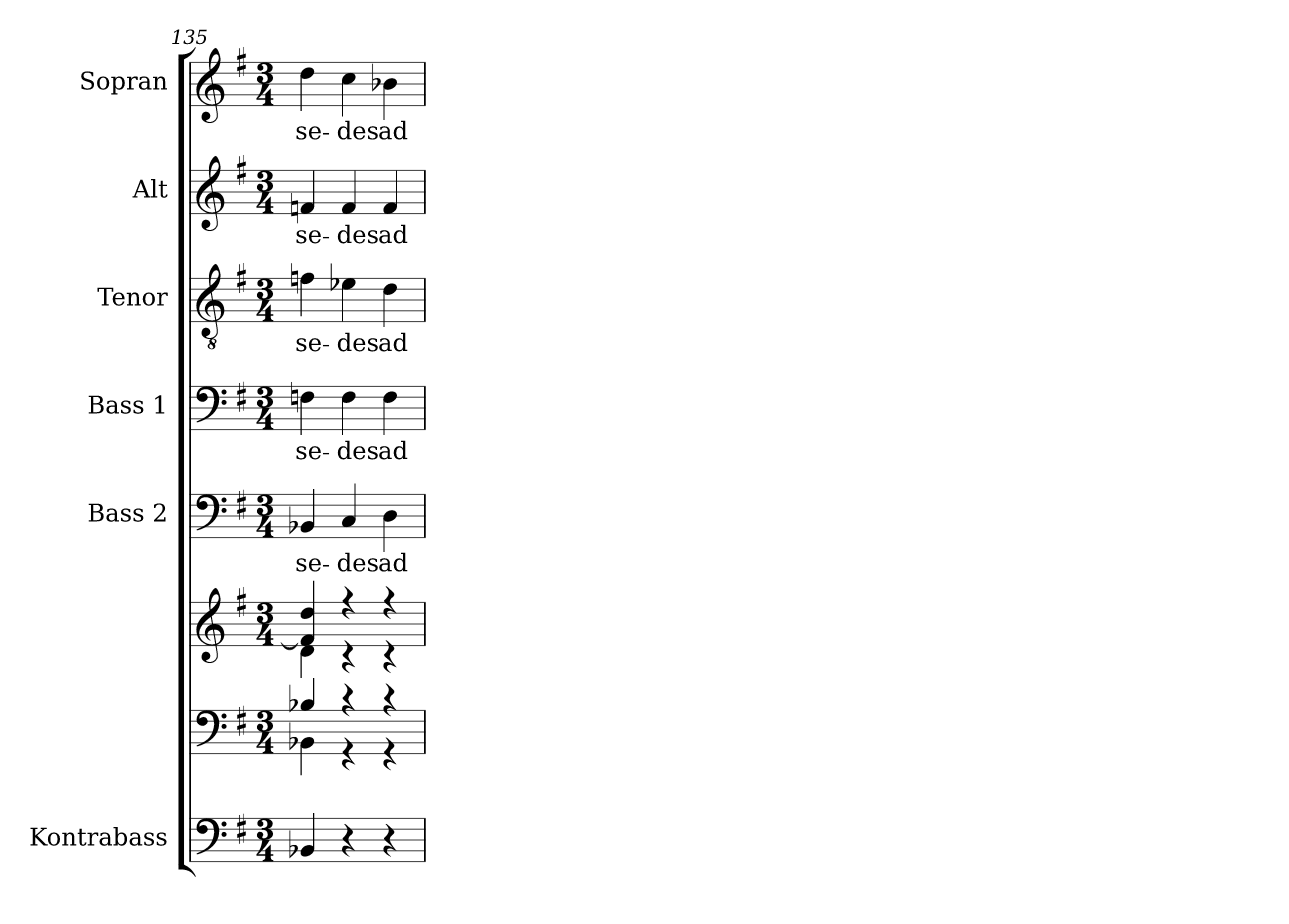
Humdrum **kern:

**kern	**kern	**kern	**kern	**text	**kern	**text	**kern	**text	**kern	**text	**kern	**text
*part7	*part6	*part6	*part5	*part5	*part4	*part4	*part3	*part3	*part2	*part2	*part1	*part1
*staff8	*staff7	*staff6	*staff5	*staff5	*staff4	*staff4	*staff3	*staff3	*staff2	*staff2	*staff1	*staff1
*I"Kontrabass	*	*	*I"Bass 2	*	*I"Bass 1	*	*I"Tenor	*	*I"Alt	*	*I"Sopran	*
*I'Kb.	*	*	*I'B. 2	*	*I'B. 1	*	*I'T.	*	*I'A.	*	*I'S.	*
*clefF4	*clefF4	*clefG2	*clefF4	*	*clefF4	*	*clefGv2	*	*clefG2	*	*clefG2	*
*ITrd7c12	*	*	*	*	*	*	*	*	*	*	*	*
*k[f#]	*k[f#]	*k[f#]	*k[f#]	*	*k[f#]	*	*k[f#]	*	*k[f#]	*	*k[f#]	*
*G:	*G:	*G:	*G:	*	*G:	*	*G:	*	*G:	*	*G:	*
*M3/4	*M3/4	*M3/4	*M3/4	*	*M3/4	*	*M3/4	*	*M3/4	*	*M3/4	*
=135	=135	=135	=135	=135	=135	=135	=135	=135	=135	=135	=135	=135
*	*^	*^	*	*	*	*	*	*	*	*	*	*
!	!	!	!	!	!	!LO:LY:b	!	!LO:LY:b	!	!LO:LY:b	!	!LO:LY:b	!	!LO:LY:b
4BBB-X/	4B-X/	4BB-X\	4f/] 4dd/	4d\	4BB-X/	se-	4Fn\	se-	4fn\	se-	4fn/	se-	4dd\	se-
!	!	!	!	!	!	!LO:LY:b	!	!LO:LY:b	!	!LO:LY:b	!	!LO:LY:b	!	!LO:LY:b
4r	4r	4r	4r	4r	4C/	-des	4F\	-des	4e-X\	-des	4f/	-des	4cc\	-des
!	!	!	!	!	!	!LO:LY:b	!	!LO:LY:b	!	!LO:LY:b	!	!LO:LY:b	!	!LO:LY:b
4r	4r	4r	4r	4r	4D\	ad	4F\	ad	4d\	ad	4f/	ad	4b-X\	ad
*	*v	*v	*	*	*	*	*	*	*	*	*	*	*	*
*	*	*v	*v	*	*	*	*	*	*	*	*	*	*
=	=	=	=	=	=	=	=	=	=	=	=	=
*-	*-	*-	*-	*-	*-	*-	*-	*-	*-	*-	*-	*-
